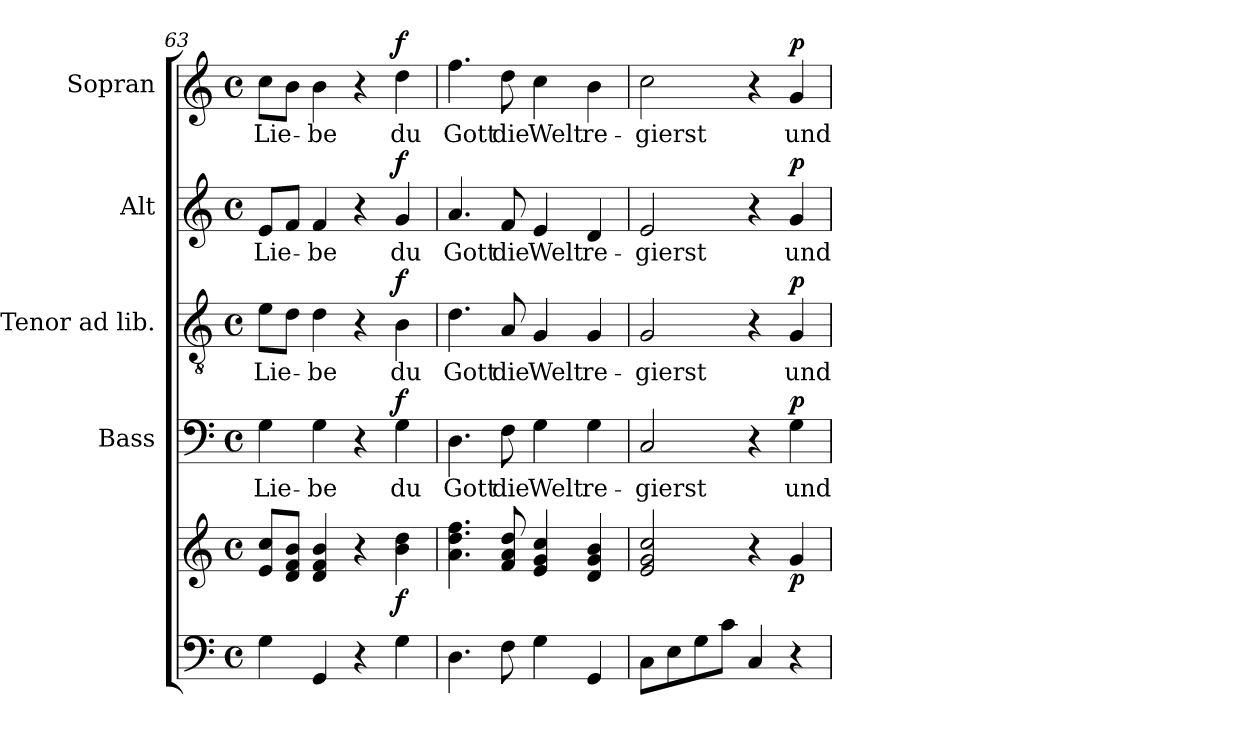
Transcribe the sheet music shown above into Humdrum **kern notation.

**kern	**kern	**dynam	**kern	**text	**dynam	**kern	**text	**dynam	**kern	**text	**dynam	**kern	**text	**dynam
*part5	*part5	*part5	*part4	*part4	*part4	*part3	*part3	*part3	*part2	*part2	*part2	*part1	*part1	*part1
*staff6	*staff5	*staff5/6	*staff4	*staff4	*staff4	*staff3	*staff3	*staff3	*staff2	*staff2	*staff2	*staff1	*staff1	*staff1
*	*	*	*I"Bass	*	*	*I"Tenor ad lib.	*	*	*I"Alt	*	*	*I"Sopran	*	*
*	*	*	*I'B.	*	*	*I'T.	*	*	*I'A.	*	*	*I'S.	*	*
*clefF4	*clefG2	*	*clefF4	*	*	*clefGv2	*	*	*clefG2	*	*	*clefG2	*	*
*k[]	*k[]	*	*k[]	*	*	*k[]	*	*	*k[]	*	*	*k[]	*	*
*C:	*C:	*	*C:	*	*	*C:	*	*	*C:	*	*	*C:	*	*
*M4/4	*M4/4	*	*M4/4	*	*	*M4/4	*	*	*M4/4	*	*	*M4/4	*	*
*met(c)	*met(c)	*	*met(c)	*	*	*met(c)	*	*	*met(c)	*	*	*met(c)	*	*
=63	=63	=63	=63	=63	=63	=63	=63	=63	=63	=63	=63	=63	=63	=63
!	!	!	!	!LO:LY:b	!	!	!LO:LY:b	!	!	!LO:LY:b	!	!	!LO:LY:b	!
4G\	8e/ 8cc/L	.	4G\	Lie-	.	8e\L	Lie-	.	8e/L	Lie-	.	8cc\L	Lie-	.
.	8d/ 8f/ 8b/J	.	.	.	.	8d\J	.	.	8f/J	.	.	8b\J	.	.
!	!	!	!	!LO:LY:b	!	!	!LO:LY:b	!	!	!LO:LY:b	!	!	!LO:LY:b	!
4GG/	4d/ 4f/ 4b/	.	4G\	-be	.	4d\	-be	.	4f/	-be	.	4b\	-be	.
4r	4r	.	4r	.	.	4r	.	.	4r	.	.	4r	.	.
!	!	!LO:DY:b	!	!LO:LY:b	!LO:DY:a	!	!LO:LY:b	!LO:DY:a	!	!LO:LY:b	!LO:DY:a	!	!LO:LY:b	!LO:DY:a
4G\	4b\ 4dd\	f	4G\	du	f	4B\	du	f	4g/	du	f	4dd\	du	f
=64	=64	=64	=64	=64	=64	=64	=64	=64	=64	=64	=64	=64	=64	=64
!	!	!	!	!LO:LY:b	!	!	!LO:LY:b	!	!	!LO:LY:b	!	!	!LO:LY:b	!
4.D\	4.a\ 4.dd\ 4.ff\	.	4.D\	Gott	.	4.d\	Gott	.	4.a/	Gott	.	4.ff\	Gott	.
!	!	!	!	!LO:LY:b	!	!	!LO:LY:b	!	!	!LO:LY:b	!	!	!LO:LY:b	!
8F\	8f/ 8a/ 8dd/	.	8F\	die	.	8A/	die	.	8f/	die	.	8dd\	die	.
!	!	!	!	!LO:LY:b	!	!	!LO:LY:b	!	!	!LO:LY:b	!	!	!LO:LY:b	!
4G\	4e/ 4g/ 4cc/	.	4G\	Welt	.	4G/	Welt	.	4e/	Welt	.	4cc\	Welt	.
!	!	!	!	!LO:LY:b	!	!	!LO:LY:b	!	!	!LO:LY:b	!	!	!LO:LY:b	!
4GG/	4d/ 4g/ 4b/	.	4G\	re-	.	4G/	re-	.	4d/	re-	.	4b\	re-	.
=65	=65	=65	=65	=65	=65	=65	=65	=65	=65	=65	=65	=65	=65	=65
!	!	!	!	!LO:LY:b	!	!	!LO:LY:b	!	!	!LO:LY:b	!	!	!LO:LY:b	!
8C\L	2e/ 2g/ 2cc/	.	2C/	-gierst	.	2G/	-gierst	.	2e/	-gierst	.	2cc\	-gierst	.
8E\	.	.	.	.	.	.	.	.	.	.	.	.	.	.
8G\	.	.	.	.	.	.	.	.	.	.	.	.	.	.
8c\J	.	.	.	.	.	.	.	.	.	.	.	.	.	.
4C/	4r	.	4r	.	.	4r	.	.	4r	.	.	4r	.	.
!	!	!LO:DY:b	!	!LO:LY:b	!LO:DY:a	!	!LO:LY:b	!LO:DY:a	!	!LO:LY:b	!LO:DY:a	!	!LO:LY:b	!LO:DY:a
4r	4g/	p	4G\	und	p	4G/	und	p	4g/	und	p	4g/	und	p
=	=	=	=	=	=	=	=	=	=	=	=	=	=	=
*-	*-	*-	*-	*-	*-	*-	*-	*-	*-	*-	*-	*-	*-	*-
